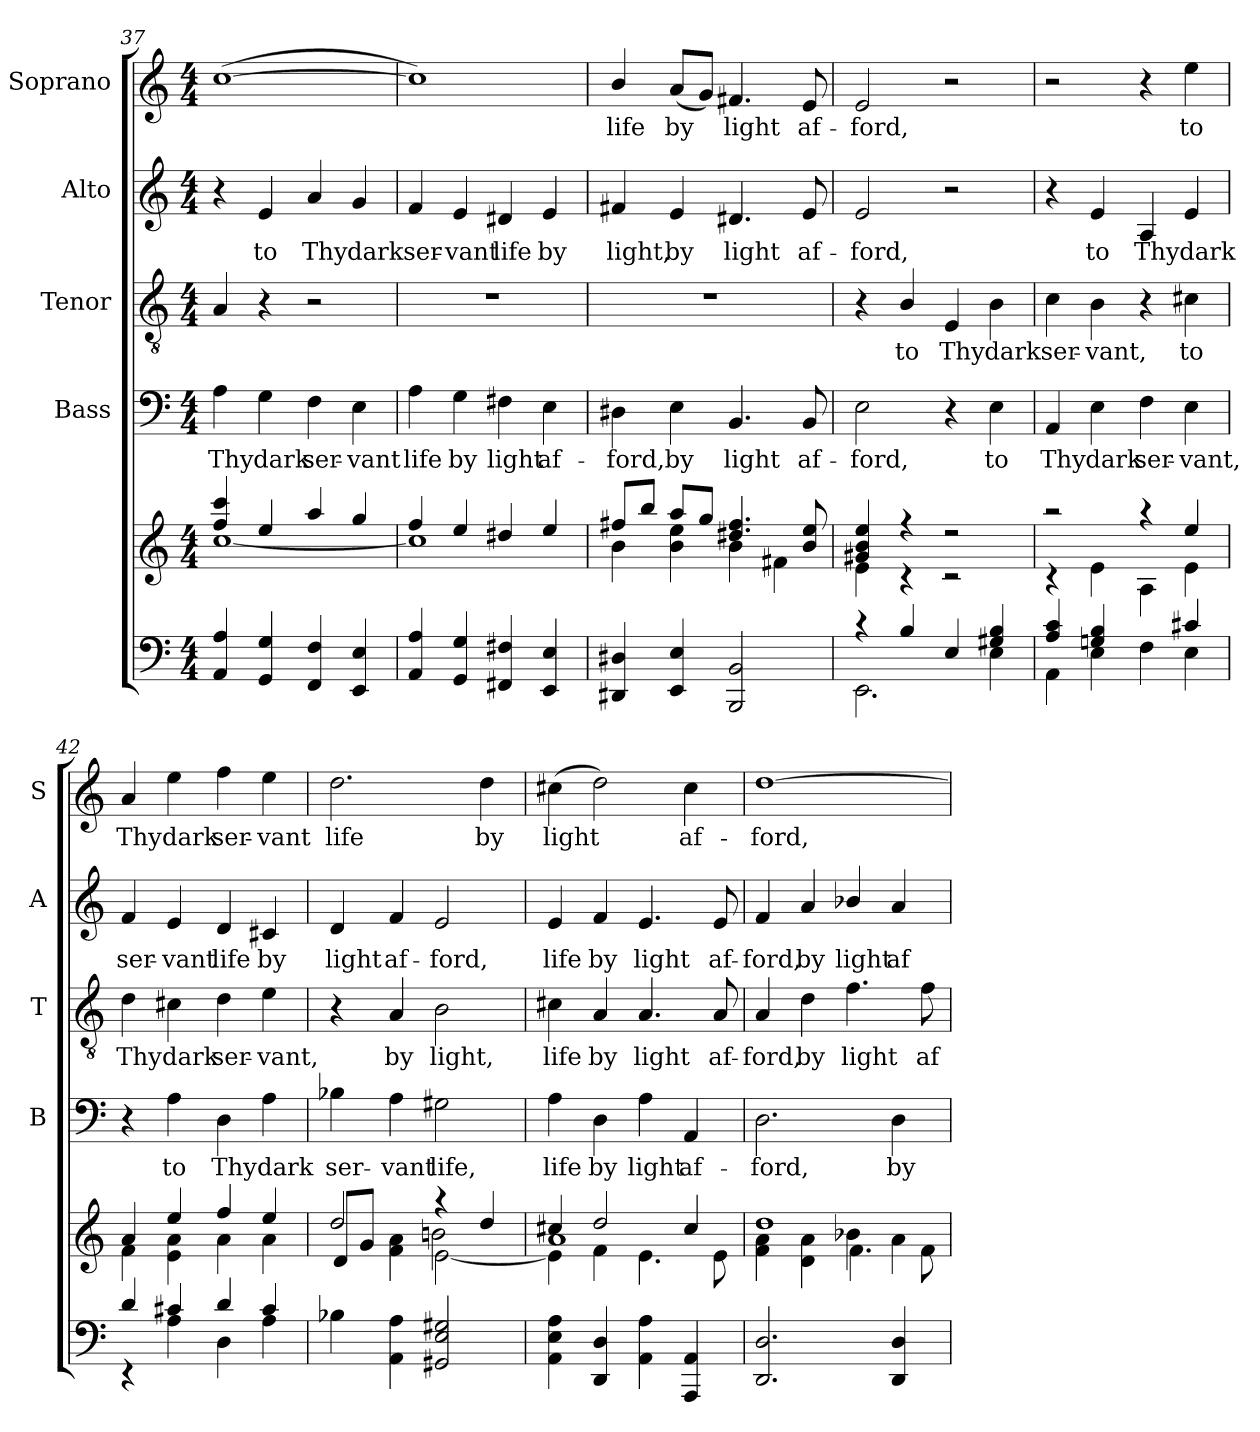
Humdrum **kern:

**kern	**kern	**kern	**text	**kern	**text	**kern	**text	**kern	**text
*part6	*part5	*part4	*part4	*part3	*part3	*part2	*part2	*part1	*part1
*staff6	*staff5	*staff4	*staff4	*staff3	*staff3	*staff2	*staff2	*staff1	*staff1
*	*	*I"Bass	*	*I"Tenor	*	*I"Alto	*	*I"Soprano	*
*	*	*I'B	*	*I'T	*	*I'A	*	*I'S	*
!!LO:LB:g=z
*clefF4	*clefG2	*clefF4	*	*clefGv2	*	*clefG2	*	*clefG2	*
*k[]	*k[]	*k[]	*	*k[]	*	*k[]	*	*k[]	*
*C:	*C:	*C:	*	*C:	*	*C:	*	*C:	*
*M4/4	*M4/4	*M4/4	*	*M4/4	*	*M4/4	*	*M4/4	*
=37	=37	=37	=37	=37	=37	=37	=37	=37	=37
*^	*^	*	*	*	*	*	*	*	*
!	!	!	!	!	!LO:LY:b	!	!	!	!	!	!
4AA/ 4A/	2ryy	4ff/ 4ccc/	[<1cc	4A\	Thy	4A/	.	4r	.	(>[1cc	.
!	!	!	!	!	!LO:LY:b	!	!	!	!LO:LY:b	!	!
4GG/ 4G/	.	4ee/	.	4G\	dark	4r	.	4e/	to	.	.
!	!	!	!	!	!LO:LY:b	!	!	!	!LO:LY:b	!	!
4FF/ 4F/	2ryy	4aa/	.	4F\	ser-	2r	.	4a/	Thy	.	.
!	!	!	!	!	!LO:LY:b	!	!	!	!LO:LY:b	!	!
4EE/ 4E/	.	4gg/	.	4E\	-vant	.	.	4g/	dark	.	.
=38	=38	=38	=38	=38	=38	=38	=38	=38	=38	=38	=38
!	!	!	!	!	!LO:LY:b	!	!	!	!LO:LY:b	!	!
4AA/ 4A/	2ryy	4ff/	1cc]	4A\	life	1r	.	4f/	ser-	1cc])	.
!	!	!	!	!	!LO:LY:b	!	!	!	!LO:LY:b	!	!
4GG/ 4G/	.	4ee/	.	4G\	by	.	.	4e/	-vant	.	.
!	!	!	!	!	!LO:LY:b	!	!	!	!LO:LY:b	!	!
4FF#X/ 4F#X/	2ryy	4dd#X/	.	4F#X\	light	.	.	4d#X/	life	.	.
!	!	!	!	!	!LO:LY:b	!	!	!	!LO:LY:b	!	!
4EE/ 4E/	.	4ee/	.	4E\	af-	.	.	4e/	by	.	.
=39	=39	=39	=39	=39	=39	=39	=39	=39	=39	=39	=39
!	!	!	!	!	!LO:LY:b	!	!	!	!LO:LY:b	!	!LO:LY:b
4DD#X/ 4D#X/	2ryy	8ff#X/L	4b\	4D#X\	-ford,	1r	.	4f#X/	light,	4b/	life
.	.	8bb/J	.	.	.	.	.	.	.	.	.
!	!	!	!	!	!LO:LY:b	!	!	!	!LO:LY:b	!	!LO:LY:b
4EE/ 4E/	.	8aa/L	4b\ 4ee\	4E\	by	.	.	4e/	by	(<8a/L	by
.	.	8gg/J	.	.	.	.	.	.	.	8g/J)	.
!	!	!	!	!	!LO:LY:b	!	!	!	!LO:LY:b	!	!LO:LY:b
2BBB/ 2BB/	2ryy	4.dd#X/ 4.ff#/	4b\	4.BB/	light	.	.	4.d#X/	light	4.f#X/	light
.	.	.	4f#X\	.	.	.	.	.	.	.	.
!	!	!	!	!	!LO:LY:b	!	!	!	!LO:LY:b	!	!LO:LY:b
.	.	8b/ 8ee/	.	8BB/	af-	.	.	8e/	af-	8e/	af-
=40	=40	=40	=40	=40	=40	=40	=40	=40	=40	=40	=40
!	!	!	!	!	!LO:LY:b	!	!	!	!LO:LY:b	!	!LO:LY:b
4rc	2.EE\	4g#X/ 4b/ 4ee/	4e\	2E\	-ford,	4r	.	2e/	-ford,	2e/	-ford,
!	!	!	!	!	!	!	!LO:LY:b	!	!	!	!
4B/	.	4r	4r	.	.	4B/	to	.	.	.	.
!	!	!	!	!	!	!	!LO:LY:b	!	!	!	!
4E/	.	2r	2r	4r	.	4E/	Thy	2r	.	2r	.
!	!	!	!	!	!LO:LY:b	!	!LO:LY:b	!	!	!	!
4G#X/ 4B/	4E\	.	.	4E\	to	4B\	dark	.	.	.	.
=41	=41	=41	=41	=41	=41	=41	=41	=41	=41	=41	=41
!	!	!	!	!	!LO:LY:b	!	!LO:LY:b	!	!	!	!
4A/ 4c/	4AA\	2raa	4rc	4AA/	Thy	4c\	ser-	4r	.	2r	.
!	!	!	!	!	!LO:LY:b	!	!LO:LY:b	!	!LO:LY:b	!	!
4Gn/ 4B/	4E\	.	4e\	4E\	dark	4B\	-vant,	4e/	to	.	.
!	!	!	!	!	!LO:LY:b	!	!	!	!LO:LY:b	!	!
4F\	4ryy	4raa	4A\	4F\	ser-	4r	.	4A/	Thy	4r	.
!	!	!	!	!	!LO:LY:b	!	!LO:LY:b	!	!LO:LY:b	!	!LO:LY:b
4c#X/	4E\	4ee/	4e\	4E\	-vant,	4c#X\	to	4e/	dark	4ee\	to
!!LO:PB:g=z
=42	=42	=42	=42	=42	=42	=42	=42	=42	=42	=42	=42
*	*	*	*^	*	*	*	*	*	*	*	*
!	!	!	!	!	!	!	!	!LO:LY:b	!	!LO:LY:b	!	!LO:LY:b
4d/	4rEE	4a/	4f\	1ryy	4r	.	4d\	Thy	4f/	ser-	4a/	Thy
!	!	!	!	!	!	!LO:LY:b	!	!LO:LY:b	!	!LO:LY:b	!	!LO:LY:b
4c#X/	4A\	4ee/	4e\ 4a\	.	4A\	to	4c#X\	dark	4e/	-vant	4ee\	dark
!	!	!	!	!	!	!LO:LY:b	!	!LO:LY:b	!	!LO:LY:b	!	!LO:LY:b
4d/	4D\	4ff/	4a\	.	4D\	Thy	4d\	ser-	4d/	life	4ff\	ser-
!	!	!	!	!	!	!LO:LY:b	!	!LO:LY:b	!	!LO:LY:b	!	!LO:LY:b
4c#/	4A\	4ee/	4a\	.	4A\	dark	4e\	-vant,	4c#X/	by	4ee\	-vant
=43	=43	=43	=43	=43	=43	=43	=43	=43	=43	=43	=43	=43
!	!	!	!	!	!	!LO:LY:b	!	!	!	!LO:LY:b	!	!LO:LY:b
4B-X\	2ryy	2dd/	8d/L	2ryy	4B-X\	ser-	4r	.	4d/	light	2.dd\	life
.	.	.	8g/J	.	.	.	.	.	.	.	.	.
!	!	!	!	!	!	!LO:LY:b	!	!LO:LY:b	!	!LO:LY:b	!	!
4AA\ 4A\	.	.	4f\ 4a\	.	4A\	-vant	4A/	by	4f/	af-	.	.
!	!	!	!	!	!	!LO:LY:b	!	!LO:LY:b	!	!LO:LY:b	!	!
2GG#X/ 2E/ 2G#X/	2ryy	4raa	[<2e\	2bn\	2G#X\	life,	2B\	light,	2e/	-ford,	.	.
!	!	!	!	!	!	!	!	!	!	!	!	!LO:LY:b
.	.	4dd/	.	.	.	.	.	.	.	.	4dd\	by
=44	=44	=44	=44	=44	=44	=44	=44	=44	=44	=44	=44	=44
!	!	!	!	!	!	!LO:LY:b	!	!LO:LY:b	!	!LO:LY:b	!	!LO:LY:b
4AA\ 4E\ 4A\	2ryy	4cc#X/	4e\]	1a	4A\	life	4c#X\	life	4e/	life	(>4cc#X\	light
!	!	!	!	!	!	!LO:LY:b	!	!LO:LY:b	!	!LO:LY:b	!	!
4DD/ 4D/	.	2dd/	4f\	.	4D\	by	4A/	by	4f/	by	2dd\)	.
!	!	!	!	!	!	!LO:LY:b	!	!LO:LY:b	!	!LO:LY:b	!	!
4AA\ 4A\	2ryy	.	4.e\	.	4A\	light	4.A/	light	4.e/	light	.	.
!	!	!	!	!	!	!LO:LY:b	!	!	!	!	!	!LO:LY:b
4AAA/ 4AA/	.	4cc#/	.	.	4AA/	af-	.	.	.	.	4cc#\	af-
!	!	!	!	!	!	!	!	!LO:LY:b	!	!LO:LY:b	!	!
.	.	.	8e\	.	.	.	8A/	af-	8e/	af-	.	.
=45	=45	=45	=45	=45	=45	=45	=45	=45	=45	=45	=45	=45
!	!	!	!	!	!	!LO:LY:b	!	!LO:LY:b	!	!LO:LY:b	!	!LO:LY:b
2.DD/ 2.D/	2ryy	4f\ 4a\	2ryy	1dd	2.D\	-ford,	4A/	-ford,	4f/	-ford,	[1dd	-ford,
!	!	!	!	!	!	!	!	!LO:LY:b	!	!LO:LY:b	!	!
.	.	4d\ 4a\	.	.	.	.	4d\	by	4a/	by	.	.
!	!	!	!	!	!	!	!	!LO:LY:b	!	!LO:LY:b	!	!
.	2ryy	4b-X\	4.f\	.	.	.	4.f\	light	4b-X/	light	.	.
!	!	!	!	!	!	!LO:LY:b	!	!	!	!LO:LY:b	!	!
4DD/ 4D/	.	4a\	.	.	4D\	by	.	.	4a/	af-	.	.
!	!	!	!	!	!	!	!	!LO:LY:b	!	!	!	!
.	.	.	8f\	.	.	.	8f\	af­	.	.	.	.
*v	*v	*	*	*	*	*	*	*	*	*	*	*
*	*v	*v	*v	*	*	*	*	*	*	*	*
=	=	=	=	=	=	=	=	=	=
*-	*-	*-	*-	*-	*-	*-	*-	*-	*-
